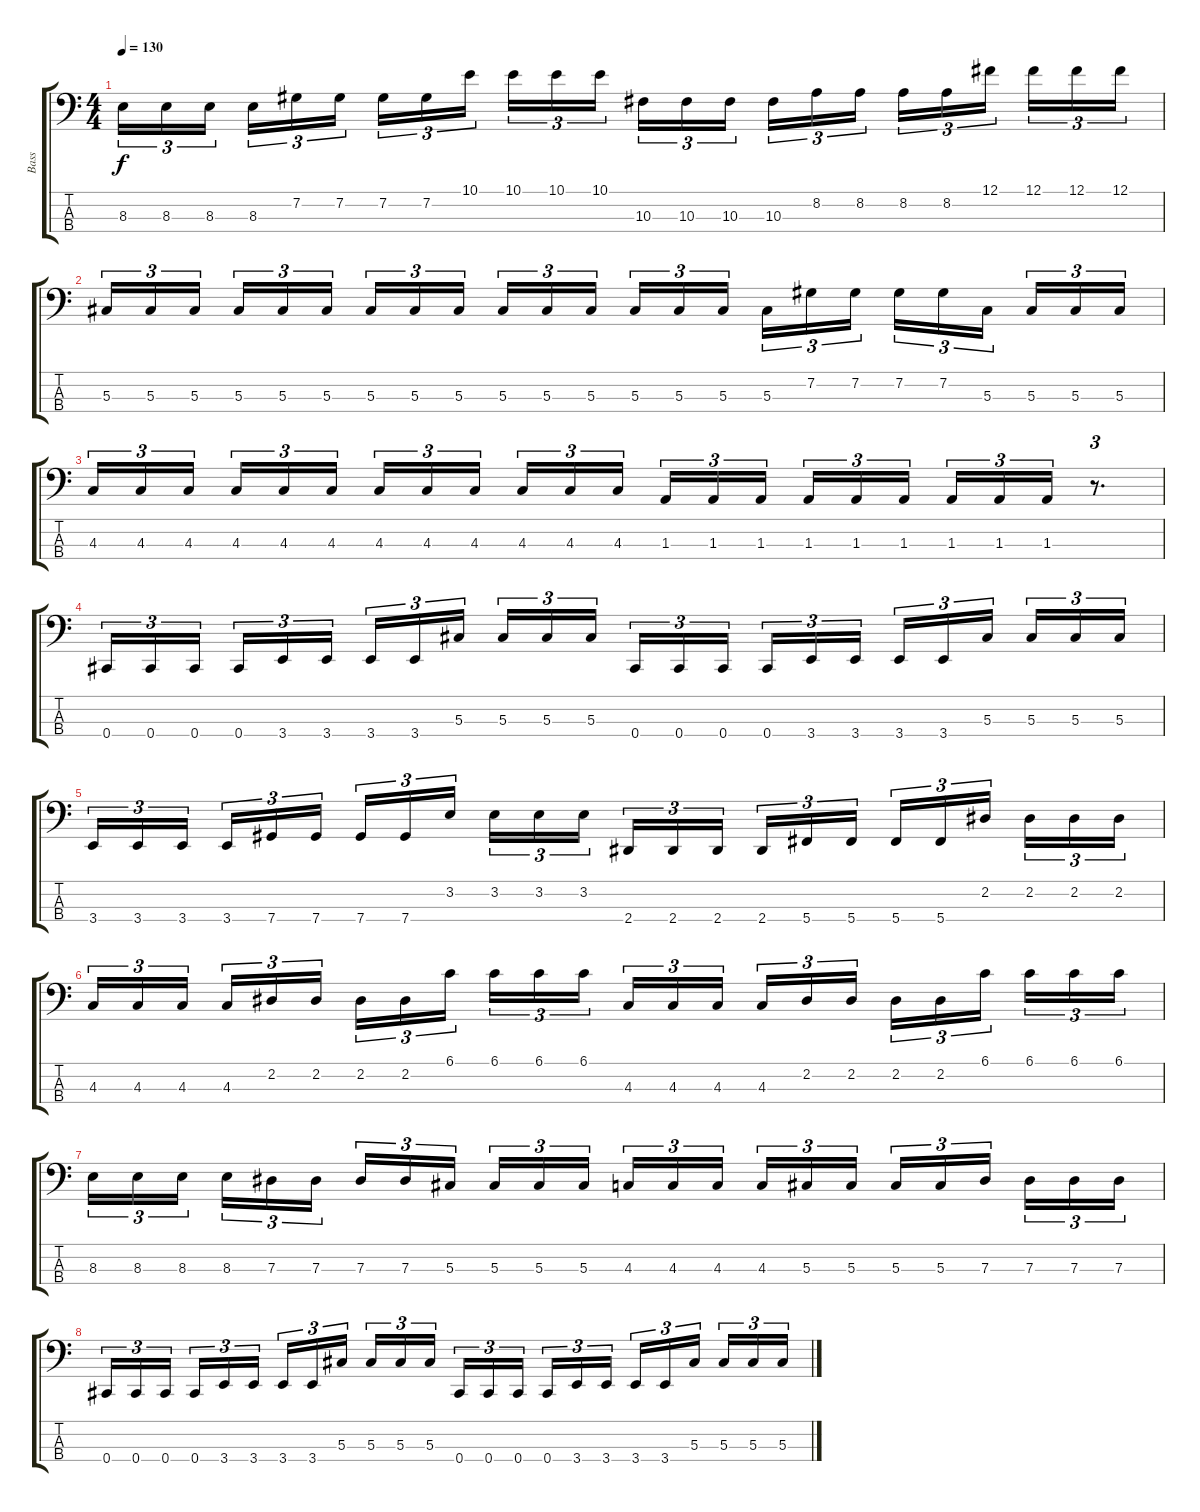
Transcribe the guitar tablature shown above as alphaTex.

\track ("Bass" "Bass") {instrument electricbassfinger}
\staff {score tabs}
\tuning (Gb2 Db2 Ab1 Db1) {hide}
\ts (4 4)
\tempo 130
\clef f4
\ks c
8.3.16{tu (3 2) dy f} 8.3.16{tu (3 2)} 8.3.16{tu (3 2) beam splitsecondary} 8.3.16{tu (3 2)} 7.2.16{tu (3 2)} 7.2.16{tu (3 2)} 7.2.16{tu (3 2)} 7.2.16{tu (3 2)} 10.1.16{tu (3 2) beam splitsecondary} 10.1.16{tu (3 2)} 10.1.16{tu (3 2)} 10.1.16{tu (3 2)} 10.3.16{tu (3 2)} 10.3.16{tu (3 2)} 10.3.16{tu (3 2) beam splitsecondary} 10.3.16{tu (3 2)} 8.2.16{tu (3 2)} 8.2.16{tu (3 2)} 8.2.16{tu (3 2)} 8.2.16{tu (3 2)} 12.1.16{tu (3 2) beam splitsecondary} 12.1.16{tu (3 2)} 12.1.16{tu (3 2)} 12.1.16{tu (3 2)} |
5.3.16{tu (3 2)} 5.3.16{tu (3 2)} 5.3.16{tu (3 2) beam splitsecondary} 5.3.16{tu (3 2)} 5.3.16{tu (3 2)} 5.3.16{tu (3 2)} 5.3.16{tu (3 2)} 5.3.16{tu (3 2)} 5.3.16{tu (3 2) beam splitsecondary} 5.3.16{tu (3 2)} 5.3.16{tu (3 2)} 5.3.16{tu (3 2)} 5.3.16{tu (3 2)} 5.3.16{tu (3 2)} 5.3.16{tu (3 2) beam splitsecondary} 5.3.16{tu (3 2)} 7.2.16{tu (3 2)} 7.2.16{tu (3 2)} 7.2.16{tu (3 2)} 7.2.16{tu (3 2)} 5.3.16{tu (3 2) beam splitsecondary} 5.3.16{tu (3 2)} 5.3.16{tu (3 2)} 5.3.16{tu (3 2)} |
4.3.16{tu (3 2)} 4.3.16{tu (3 2)} 4.3.16{tu (3 2) beam splitsecondary} 4.3.16{tu (3 2)} 4.3.16{tu (3 2)} 4.3.16{tu (3 2)} 4.3.16{tu (3 2)} 4.3.16{tu (3 2)} 4.3.16{tu (3 2) beam splitsecondary} 4.3.16{tu (3 2)} 4.3.16{tu (3 2)} 4.3.16{tu (3 2)} 1.3.16{tu (3 2)} 1.3.16{tu (3 2)} 1.3.16{tu (3 2) beam splitsecondary} 1.3.16{tu (3 2)} 1.3.16{tu (3 2)} 1.3.16{tu (3 2)} 1.3.16{tu (3 2)} 1.3.16{tu (3 2)} 1.3.16{tu (3 2)} r.8{d tu (3 2)} |
0.4.16{tu (3 2)} 0.4.16{tu (3 2)} 0.4.16{tu (3 2) beam splitsecondary} 0.4.16{tu (3 2)} 3.4.16{tu (3 2)} 3.4.16{tu (3 2)} 3.4.16{tu (3 2)} 3.4.16{tu (3 2)} 5.3.16{tu (3 2) beam splitsecondary} 5.3.16{tu (3 2)} 5.3.16{tu (3 2)} 5.3.16{tu (3 2)} 0.4.16{tu (3 2)} 0.4.16{tu (3 2)} 0.4.16{tu (3 2) beam splitsecondary} 0.4.16{tu (3 2)} 3.4.16{tu (3 2)} 3.4.16{tu (3 2)} 3.4.16{tu (3 2)} 3.4.16{tu (3 2)} 5.3.16{tu (3 2) beam splitsecondary} 5.3.16{tu (3 2)} 5.3.16{tu (3 2)} 5.3.16{tu (3 2)} |
3.4.16{tu (3 2)} 3.4.16{tu (3 2)} 3.4.16{tu (3 2) beam splitsecondary} 3.4.16{tu (3 2)} 7.4.16{tu (3 2)} 7.4.16{tu (3 2)} 7.4.16{tu (3 2)} 7.4.16{tu (3 2)} 3.2.16{tu (3 2) beam splitsecondary} 3.2.16{tu (3 2)} 3.2.16{tu (3 2)} 3.2.16{tu (3 2)} 2.4.16{tu (3 2)} 2.4.16{tu (3 2)} 2.4.16{tu (3 2) beam splitsecondary} 2.4.16{tu (3 2)} 5.4.16{tu (3 2)} 5.4.16{tu (3 2)} 5.4.16{tu (3 2)} 5.4.16{tu (3 2)} 2.2.16{tu (3 2) beam splitsecondary} 2.2.16{tu (3 2)} 2.2.16{tu (3 2)} 2.2.16{tu (3 2)} |
4.3.16{tu (3 2)} 4.3.16{tu (3 2)} 4.3.16{tu (3 2) beam splitsecondary} 4.3.16{tu (3 2)} 2.2.16{tu (3 2)} 2.2.16{tu (3 2)} 2.2.16{tu (3 2)} 2.2.16{tu (3 2)} 6.1.16{tu (3 2) beam splitsecondary} 6.1.16{tu (3 2)} 6.1.16{tu (3 2)} 6.1.16{tu (3 2)} 4.3.16{tu (3 2)} 4.3.16{tu (3 2)} 4.3.16{tu (3 2) beam splitsecondary} 4.3.16{tu (3 2)} 2.2.16{tu (3 2)} 2.2.16{tu (3 2)} 2.2.16{tu (3 2)} 2.2.16{tu (3 2)} 6.1.16{tu (3 2) beam splitsecondary} 6.1.16{tu (3 2)} 6.1.16{tu (3 2)} 6.1.16{tu (3 2)} |
8.3.16{tu (3 2)} 8.3.16{tu (3 2)} 8.3.16{tu (3 2) beam splitsecondary} 8.3.16{tu (3 2)} 7.3.16{tu (3 2)} 7.3.16{tu (3 2)} 7.3.16{tu (3 2)} 7.3.16{tu (3 2)} 5.3.16{tu (3 2) beam splitsecondary} 5.3.16{tu (3 2)} 5.3.16{tu (3 2)} 5.3.16{tu (3 2)} 4.3.16{tu (3 2)} 4.3.16{tu (3 2)} 4.3.16{tu (3 2) beam splitsecondary} 4.3.16{tu (3 2)} 5.3.16{tu (3 2)} 5.3.16{tu (3 2)} 5.3.16{tu (3 2)} 5.3.16{tu (3 2)} 7.3.16{tu (3 2) beam splitsecondary} 7.3.16{tu (3 2)} 7.3.16{tu (3 2)} 7.3.16{tu (3 2)} |
0.4.16{tu (3 2)} 0.4.16{tu (3 2)} 0.4.16{tu (3 2) beam splitsecondary} 0.4.16{tu (3 2)} 3.4.16{tu (3 2)} 3.4.16{tu (3 2)} 3.4.16{tu (3 2)} 3.4.16{tu (3 2)} 5.3.16{tu (3 2) beam splitsecondary} 5.3.16{tu (3 2)} 5.3.16{tu (3 2)} 5.3.16{tu (3 2)} 0.4.16{tu (3 2)} 0.4.16{tu (3 2)} 0.4.16{tu (3 2) beam splitsecondary} 0.4.16{tu (3 2)} 3.4.16{tu (3 2)} 3.4.16{tu (3 2)} 3.4.16{tu (3 2)} 3.4.16{tu (3 2)} 5.3.16{tu (3 2) beam splitsecondary} 5.3.16{tu (3 2)} 5.3.16{tu (3 2)} 5.3.16{tu (3 2)}
